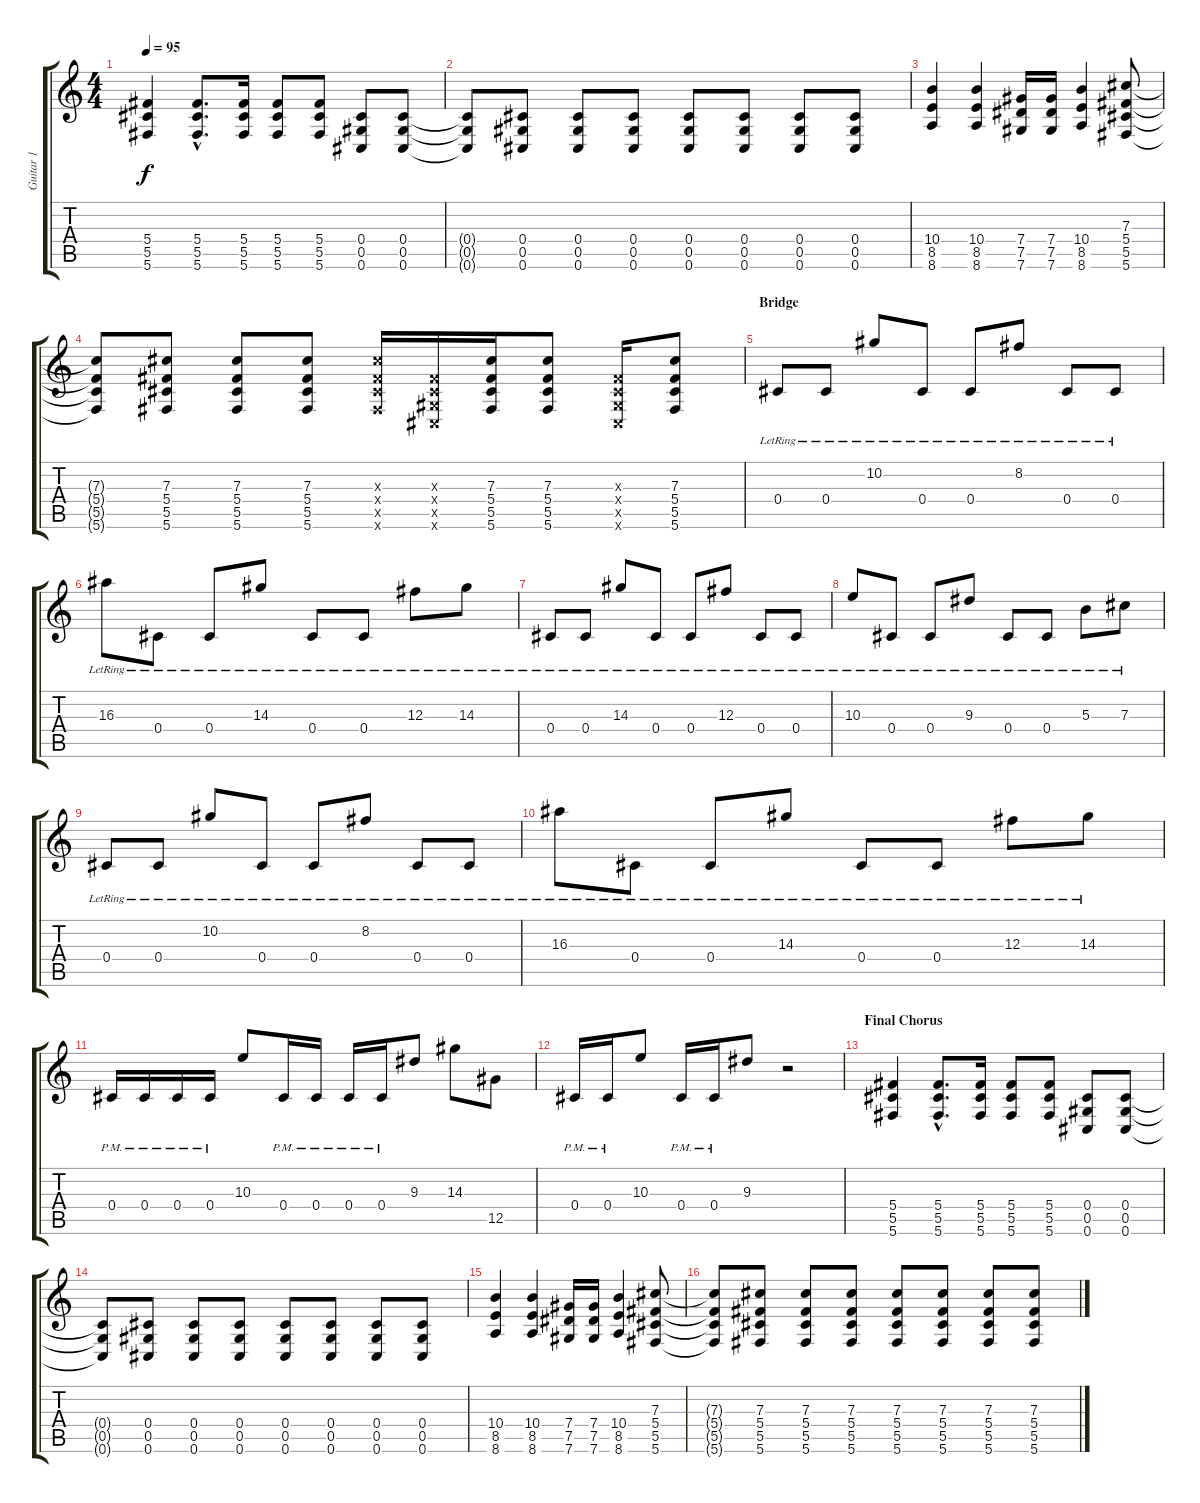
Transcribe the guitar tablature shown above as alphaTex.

\track ("Guitar 1" "Guitar 1") {instrument overdrivenguitar}
\staff {score tabs}
\tuning (Eb4 Bb3 Gb3 Db3 Ab2 Db2) {hide}
\ts (4 4)
\tempo 95
\clef g2
\ks c
(5.4 5.5 5.6).4{dy f} (5.4{hac} 5.5{hac} 5.6{hac}).8{d} (5.4 5.5 5.6).16 (5.4 5.5 5.6).8 (5.4 5.5 5.6).8 (0.4 0.5 0.6).8 (0.4 0.5 0.6).8 |
(0.4{t} 0.5{t} 0.6{t}).8 (0.4 0.5 0.6).8 (0.4 0.5 0.6).8 (0.4 0.5 0.6).8 (0.4 0.5 0.6).8 (0.4 0.5 0.6).8 (0.4 0.5 0.6).8 (0.4 0.5 0.6).8 |
(10.4 8.5 8.6).4 (10.4 8.5 8.6).4 (7.4 7.5 7.6).16 (7.4 7.5 7.6).16 (10.4 8.5 8.6).4 (7.3 5.4 5.5 5.6).8 |
(7.3{t} 5.4{t} 5.5{t} 5.6{t}).8 (7.3 5.4 5.5 5.6).8 (7.3 5.4 5.5 5.6).8 (7.3 5.4 5.5 5.6).8 (7.3{x} 5.4{x} 5.5{x} 5.6{x}).16 (0.3{x} 0.4{x} 0.5{x} 0.6{x}).16 (7.3 5.4 5.5 5.6).16 (7.3 5.4 5.5 5.6).8 (0.3{x} 0.4{x} 0.5{x} 0.6{x}).16 (7.3 5.4 5.5 5.6).8 |
\section ("" "Bridge")
0.4{lr}.8 0.4{lr}.8 10.2{lr}.8 0.4{lr}.8 0.4{lr}.8 8.2{lr}.8 0.4{lr}.8 0.4{lr}.8 |
16.3{lr}.8 0.4{lr}.8 0.4{lr}.8 14.3{lr}.8 0.4{lr}.8 0.4{lr}.8 12.3{lr}.8 14.3{lr}.8 |
0.4{lr}.8 0.4{lr}.8 14.3{lr}.8 0.4{lr}.8 0.4{lr}.8 12.3{lr}.8 0.4{lr}.8 0.4{lr}.8 |
10.3{lr}.8 0.4{lr}.8 0.4{lr}.8 9.3{lr}.8 0.4{lr}.8 0.4{lr}.8 5.3{lr}.8 7.3{lr}.8 |
0.4{lr}.8 0.4{lr}.8 10.2{lr}.8 0.4{lr}.8 0.4{lr}.8 8.2{lr}.8 0.4{lr}.8 0.4{lr}.8 |
16.3{lr}.8 0.4{lr}.8 0.4{lr}.8 14.3{lr}.8 0.4{lr}.8 0.4{lr}.8 12.3{lr}.8 14.3{lr}.8 |
0.4{pm}.16 0.4{pm}.16 0.4{pm}.16 0.4{pm}.16 10.3.8 0.4{pm}.16 0.4{pm}.16 0.4{pm}.16 0.4{pm}.16 9.3.8 14.3.8 12.5.8 |
0.4{pm}.16 0.4{pm}.16 10.3.8 0.4{pm}.16 0.4{pm}.16 9.3.8 r.2 |
\section ("" "Final Chorus")
(5.4 5.5 5.6).4{instrument overdrivenguitar} (5.4{hac} 5.5{hac} 5.6{hac}).8{d} (5.4 5.5 5.6).16 (5.4 5.5 5.6).8 (5.4 5.5 5.6).8 (0.4 0.5 0.6).8 (0.4 0.5 0.6).8 |
(0.4{t} 0.5{t} 0.6{t}).8 (0.4 0.5 0.6).8 (0.4 0.5 0.6).8 (0.4 0.5 0.6).8 (0.4 0.5 0.6).8 (0.4 0.5 0.6).8 (0.4 0.5 0.6).8 (0.4 0.5 0.6).8 |
(10.4 8.5 8.6).4 (10.4 8.5 8.6).4 (7.4 7.5 7.6).16 (7.4 7.5 7.6).16 (10.4 8.5 8.6).4 (7.3 5.4 5.5 5.6).8 |
(7.3{t} 5.4{t} 5.5{t} 5.6{t}).8 (7.3 5.4 5.5 5.6).8 (7.3 5.4 5.5 5.6).8 (7.3 5.4 5.5 5.6).8 (7.3 5.4 5.5 5.6).8 (7.3 5.4 5.5 5.6).8 (7.3 5.4 5.5 5.6).8 (7.3 5.4 5.5 5.6).8
